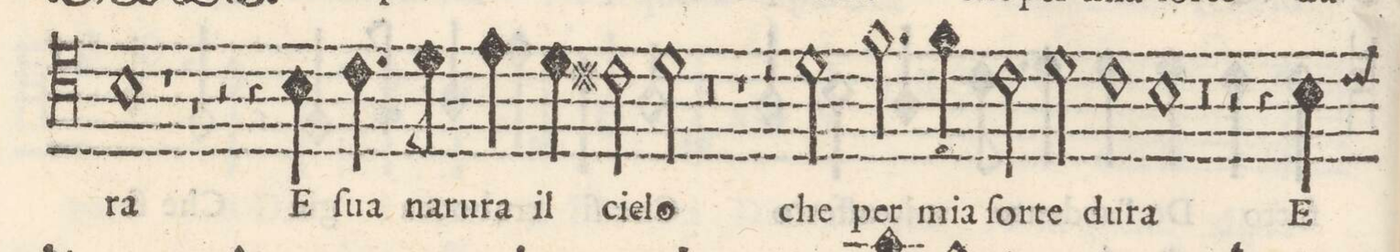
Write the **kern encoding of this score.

**kern	**text
*I"Sesto	*
*clefC4	*
*k[]	*
*met(C)	*
*M2/1	*
1B	-ra
1r	.
=11-	=11-
1r	.
2r	.
4r	.
4B\	E
=12-	=12-
4.c\	ſua
8d\	na-
4e\	-ru-
4d\	-ra il
2c#X\	cie-
2d\	-lo
=13-	=13-
0r	.
=14-	=14-
1r	.
2r	.
2d\	che
=15-	=15-
2.f\	per
4f\	mia
2cny\	for-
2d\	-te
=16-	=16-
1c	du-
1B	-ra
=17-	=17-
0r	.
=18-	=18-
2r	.
4r	.
4B\	E
*-	*-
